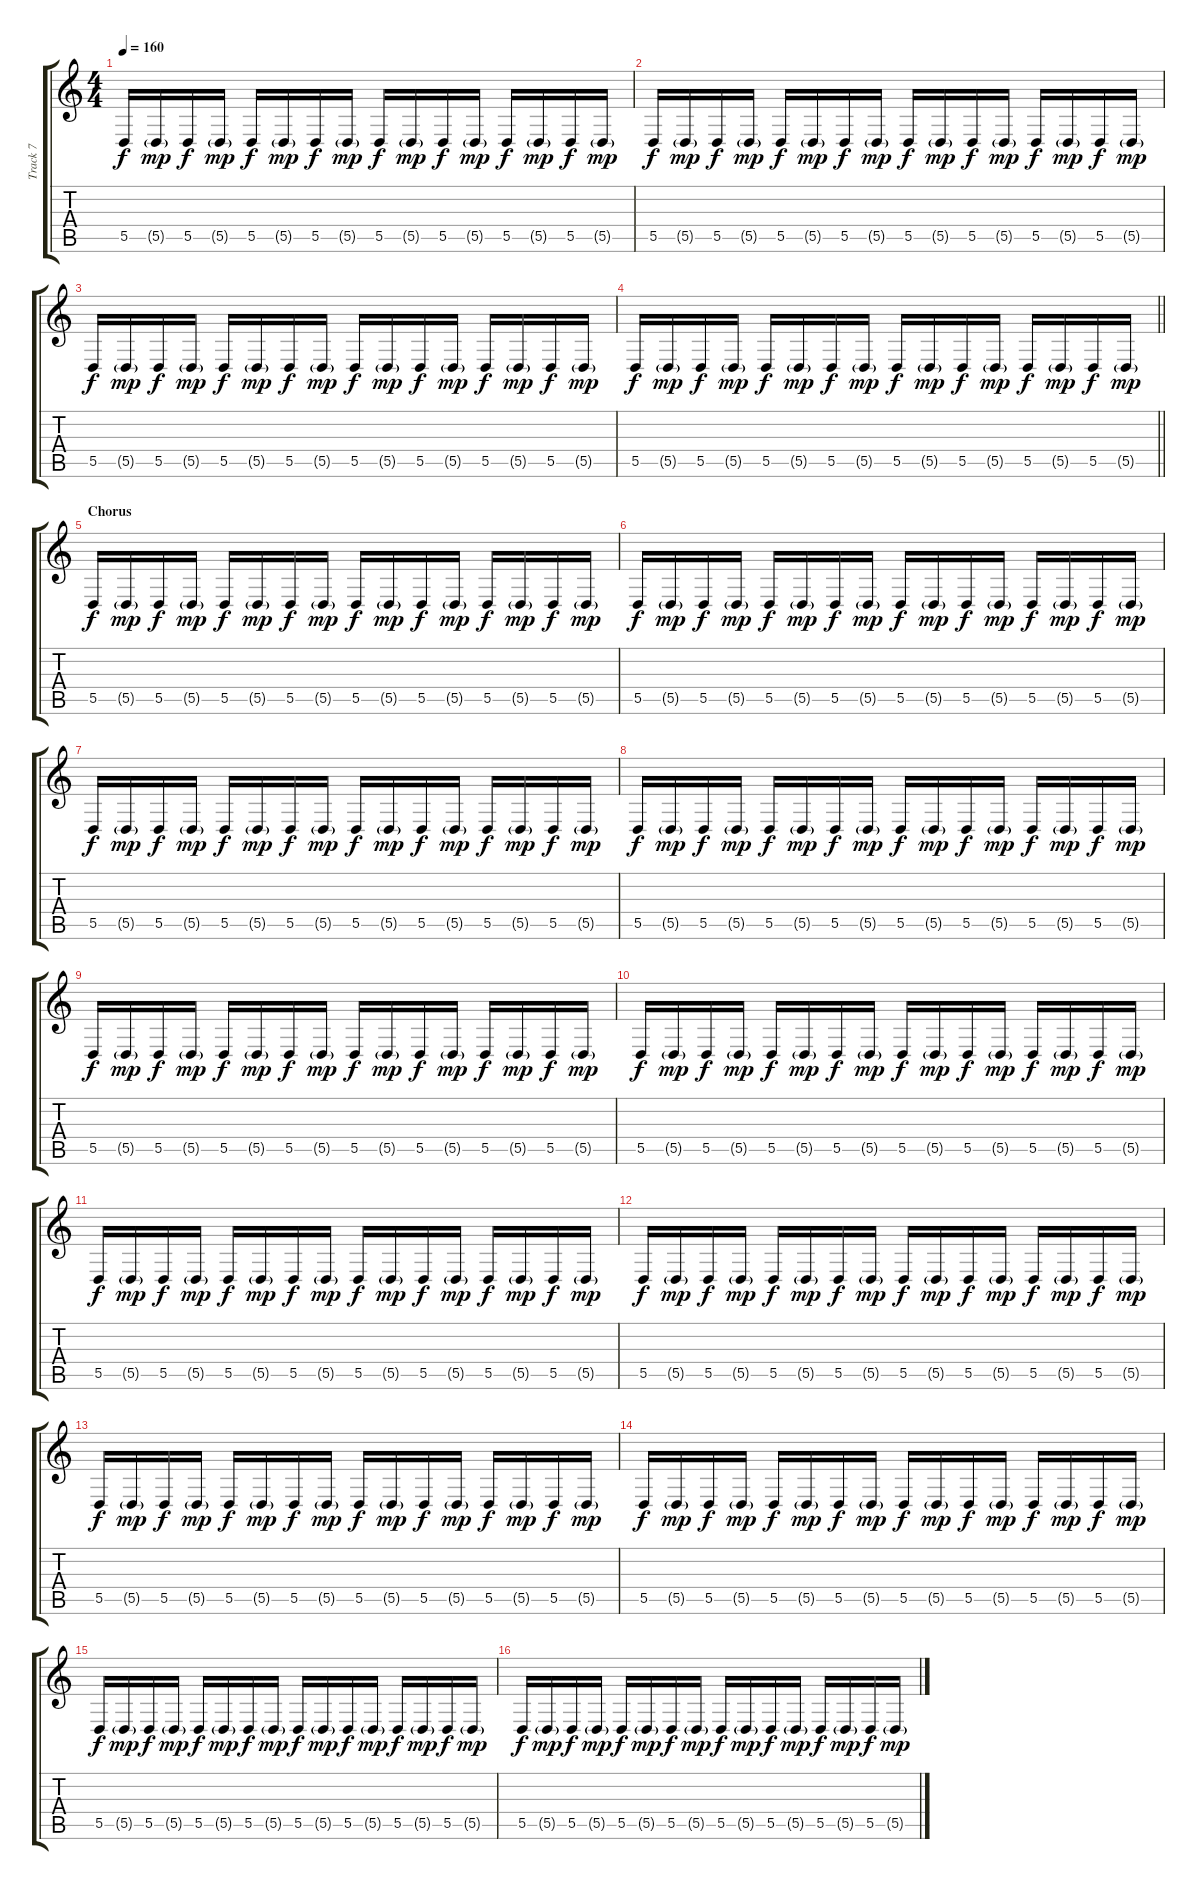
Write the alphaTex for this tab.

\track ("Track 7" "Track 7") {instrument lead2sawtooth}
\staff {score tabs}
\tuning (E4 B3 G3 D3 A2 E2) {hide}
\ts (4 4)
\tempo 160
\clef g2
\ks c
5.5.16{dy f} 5.5{g}.16{dy mp} 5.5.16{dy f} 5.5{g}.16{dy mp} 5.5.16{dy f} 5.5{g}.16{dy mp} 5.5.16{dy f} 5.5{g}.16{dy mp} 5.5.16{dy f} 5.5{g}.16{dy mp} 5.5.16{dy f} 5.5{g}.16{dy mp} 5.5.16{dy f} 5.5{g}.16{dy mp} 5.5.16{dy f} 5.5{g}.16{dy mp} |
5.5.16{dy f} 5.5{g}.16{dy mp} 5.5.16{dy f} 5.5{g}.16{dy mp} 5.5.16{dy f} 5.5{g}.16{dy mp} 5.5.16{dy f} 5.5{g}.16{dy mp} 5.5.16{dy f} 5.5{g}.16{dy mp} 5.5.16{dy f} 5.5{g}.16{dy mp} 5.5.16{dy f} 5.5{g}.16{dy mp} 5.5.16{dy f} 5.5{g}.16{dy mp} |
5.5.16{dy f} 5.5{g}.16{dy mp} 5.5.16{dy f} 5.5{g}.16{dy mp} 5.5.16{dy f} 5.5{g}.16{dy mp} 5.5.16{dy f} 5.5{g}.16{dy mp} 5.5.16{dy f} 5.5{g}.16{dy mp} 5.5.16{dy f} 5.5{g}.16{dy mp} 5.5.16{dy f} 5.5{g}.16{dy mp} 5.5.16{dy f} 5.5{g}.16{dy mp} |
\barLineRight lightlight
5.5.16{dy f} 5.5{g}.16{dy mp} 5.5.16{dy f} 5.5{g}.16{dy mp} 5.5.16{dy f} 5.5{g}.16{dy mp} 5.5.16{dy f} 5.5{g}.16{dy mp} 5.5.16{dy f} 5.5{g}.16{dy mp} 5.5.16{dy f} 5.5{g}.16{dy mp} 5.5.16{dy f} 5.5{g}.16{dy mp} 5.5.16{dy f} 5.5{g}.16{dy mp} |
\section ("" "Chorus")
5.5.16{dy f} 5.5{g}.16{dy mp} 5.5.16{dy f} 5.5{g}.16{dy mp} 5.5.16{dy f} 5.5{g}.16{dy mp} 5.5.16{dy f} 5.5{g}.16{dy mp} 5.5.16{dy f} 5.5{g}.16{dy mp} 5.5.16{dy f} 5.5{g}.16{dy mp} 5.5.16{dy f} 5.5{g}.16{dy mp} 5.5.16{dy f} 5.5{g}.16{dy mp} |
5.5.16{dy f} 5.5{g}.16{dy mp} 5.5.16{dy f} 5.5{g}.16{dy mp} 5.5.16{dy f} 5.5{g}.16{dy mp} 5.5.16{dy f} 5.5{g}.16{dy mp} 5.5.16{dy f} 5.5{g}.16{dy mp} 5.5.16{dy f} 5.5{g}.16{dy mp} 5.5.16{dy f} 5.5{g}.16{dy mp} 5.5.16{dy f} 5.5{g}.16{dy mp} |
5.5.16{dy f} 5.5{g}.16{dy mp} 5.5.16{dy f} 5.5{g}.16{dy mp} 5.5.16{dy f} 5.5{g}.16{dy mp} 5.5.16{dy f} 5.5{g}.16{dy mp} 5.5.16{dy f} 5.5{g}.16{dy mp} 5.5.16{dy f} 5.5{g}.16{dy mp} 5.5.16{dy f} 5.5{g}.16{dy mp} 5.5.16{dy f} 5.5{g}.16{dy mp} |
5.5.16{dy f} 5.5{g}.16{dy mp} 5.5.16{dy f} 5.5{g}.16{dy mp} 5.5.16{dy f} 5.5{g}.16{dy mp} 5.5.16{dy f} 5.5{g}.16{dy mp} 5.5.16{dy f} 5.5{g}.16{dy mp} 5.5.16{dy f} 5.5{g}.16{dy mp} 5.5.16{dy f} 5.5{g}.16{dy mp} 5.5.16{dy f} 5.5{g}.16{dy mp} |
5.5.16{dy f} 5.5{g}.16{dy mp} 5.5.16{dy f} 5.5{g}.16{dy mp} 5.5.16{dy f} 5.5{g}.16{dy mp} 5.5.16{dy f} 5.5{g}.16{dy mp} 5.5.16{dy f} 5.5{g}.16{dy mp} 5.5.16{dy f} 5.5{g}.16{dy mp} 5.5.16{dy f} 5.5{g}.16{dy mp} 5.5.16{dy f} 5.5{g}.16{dy mp} |
5.5.16{dy f} 5.5{g}.16{dy mp} 5.5.16{dy f} 5.5{g}.16{dy mp} 5.5.16{dy f} 5.5{g}.16{dy mp} 5.5.16{dy f} 5.5{g}.16{dy mp} 5.5.16{dy f} 5.5{g}.16{dy mp} 5.5.16{dy f} 5.5{g}.16{dy mp} 5.5.16{dy f} 5.5{g}.16{dy mp} 5.5.16{dy f} 5.5{g}.16{dy mp} |
5.5.16{dy f} 5.5{g}.16{dy mp} 5.5.16{dy f} 5.5{g}.16{dy mp} 5.5.16{dy f} 5.5{g}.16{dy mp} 5.5.16{dy f} 5.5{g}.16{dy mp} 5.5.16{dy f} 5.5{g}.16{dy mp} 5.5.16{dy f} 5.5{g}.16{dy mp} 5.5.16{dy f} 5.5{g}.16{dy mp} 5.5.16{dy f} 5.5{g}.16{dy mp} |
5.5.16{dy f} 5.5{g}.16{dy mp} 5.5.16{dy f} 5.5{g}.16{dy mp} 5.5.16{dy f} 5.5{g}.16{dy mp} 5.5.16{dy f} 5.5{g}.16{dy mp} 5.5.16{dy f} 5.5{g}.16{dy mp} 5.5.16{dy f} 5.5{g}.16{dy mp} 5.5.16{dy f} 5.5{g}.16{dy mp} 5.5.16{dy f} 5.5{g}.16{dy mp} |
5.5.16{dy f} 5.5{g}.16{dy mp} 5.5.16{dy f} 5.5{g}.16{dy mp} 5.5.16{dy f} 5.5{g}.16{dy mp} 5.5.16{dy f} 5.5{g}.16{dy mp} 5.5.16{dy f} 5.5{g}.16{dy mp} 5.5.16{dy f} 5.5{g}.16{dy mp} 5.5.16{dy f} 5.5{g}.16{dy mp} 5.5.16{dy f} 5.5{g}.16{dy mp} |
5.5.16{dy f} 5.5{g}.16{dy mp} 5.5.16{dy f} 5.5{g}.16{dy mp} 5.5.16{dy f} 5.5{g}.16{dy mp} 5.5.16{dy f} 5.5{g}.16{dy mp} 5.5.16{dy f} 5.5{g}.16{dy mp} 5.5.16{dy f} 5.5{g}.16{dy mp} 5.5.16{dy f} 5.5{g}.16{dy mp} 5.5.16{dy f} 5.5{g}.16{dy mp} |
5.5.16{dy f} 5.5{g}.16{dy mp} 5.5.16{dy f} 5.5{g}.16{dy mp} 5.5.16{dy f} 5.5{g}.16{dy mp} 5.5.16{dy f} 5.5{g}.16{dy mp} 5.5.16{dy f} 5.5{g}.16{dy mp} 5.5.16{dy f} 5.5{g}.16{dy mp} 5.5.16{dy f} 5.5{g}.16{dy mp} 5.5.16{dy f} 5.5{g}.16{dy mp} |
5.5.16{dy f} 5.5{g}.16{dy mp} 5.5.16{dy f} 5.5{g}.16{dy mp} 5.5.16{dy f} 5.5{g}.16{dy mp} 5.5.16{dy f} 5.5{g}.16{dy mp} 5.5.16{dy f} 5.5{g}.16{dy mp} 5.5.16{dy f} 5.5{g}.16{dy mp} 5.5.16{dy f} 5.5{g}.16{dy mp} 5.5.16{dy f} 5.5{g}.16{dy mp}
